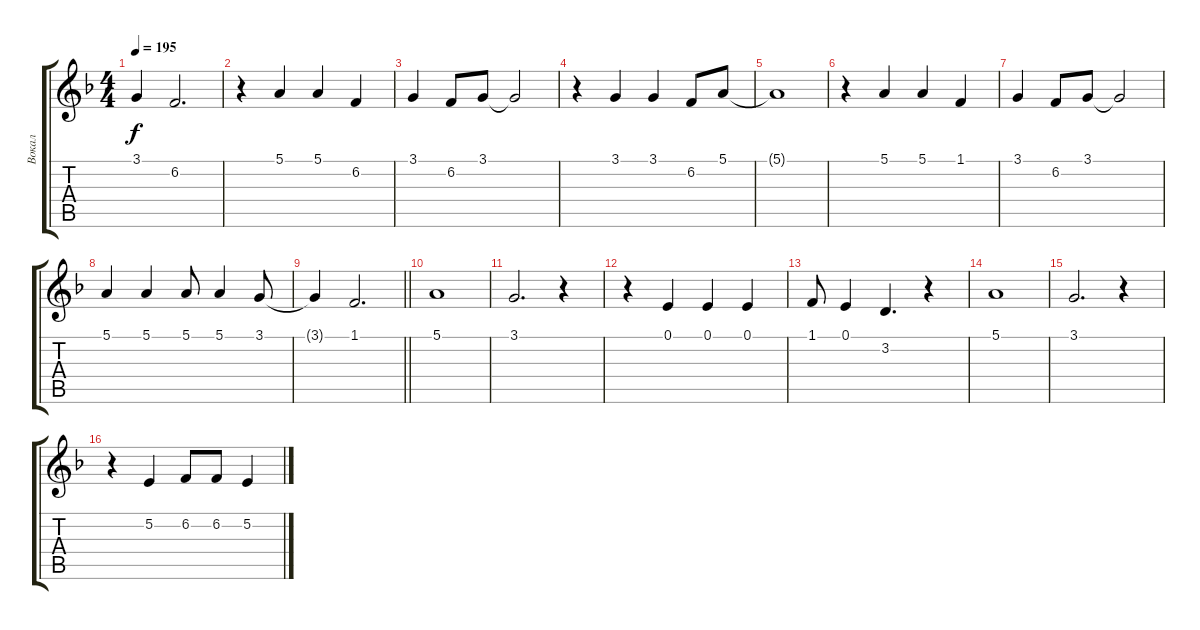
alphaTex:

\track ("Вокал" "Вокал") {instrument oboe}
\staff {score tabs}
\tuning (E4 B3 G3 D3 A2 E2) {hide}
\ts (4 4)
\tempo 195
\clef g2
\ks f
3.1{t}.4{dy f} 6.2.2{d} |
r.4 5.1.4 5.1.4 6.2.4 |
3.1.4 6.2.8 3.1.8 3.1{t}.2 |
r.4 3.1.4 3.1.4 6.2.8 5.1.8 |
5.1{t}.1 |
r.4 5.1.4 5.1.4 1.1.4 |
3.1.4 6.2.8 3.1.8 3.1{t}.2 |
5.1.4 5.1.4 5.1.8 5.1.4 3.1.8 |
\barLineRight lightlight
3.1{t}.4 1.1.2{d} |
5.1.1 |
3.1.2{d} r.4 |
r.4 0.1.4 0.1.4 0.1.4 |
1.1.8 0.1.4 3.2.4{d} r.4 |
5.1.1 |
3.1.2{d} r.4 |
r.4 5.2.4 6.2.8 6.2.8 5.2.4
